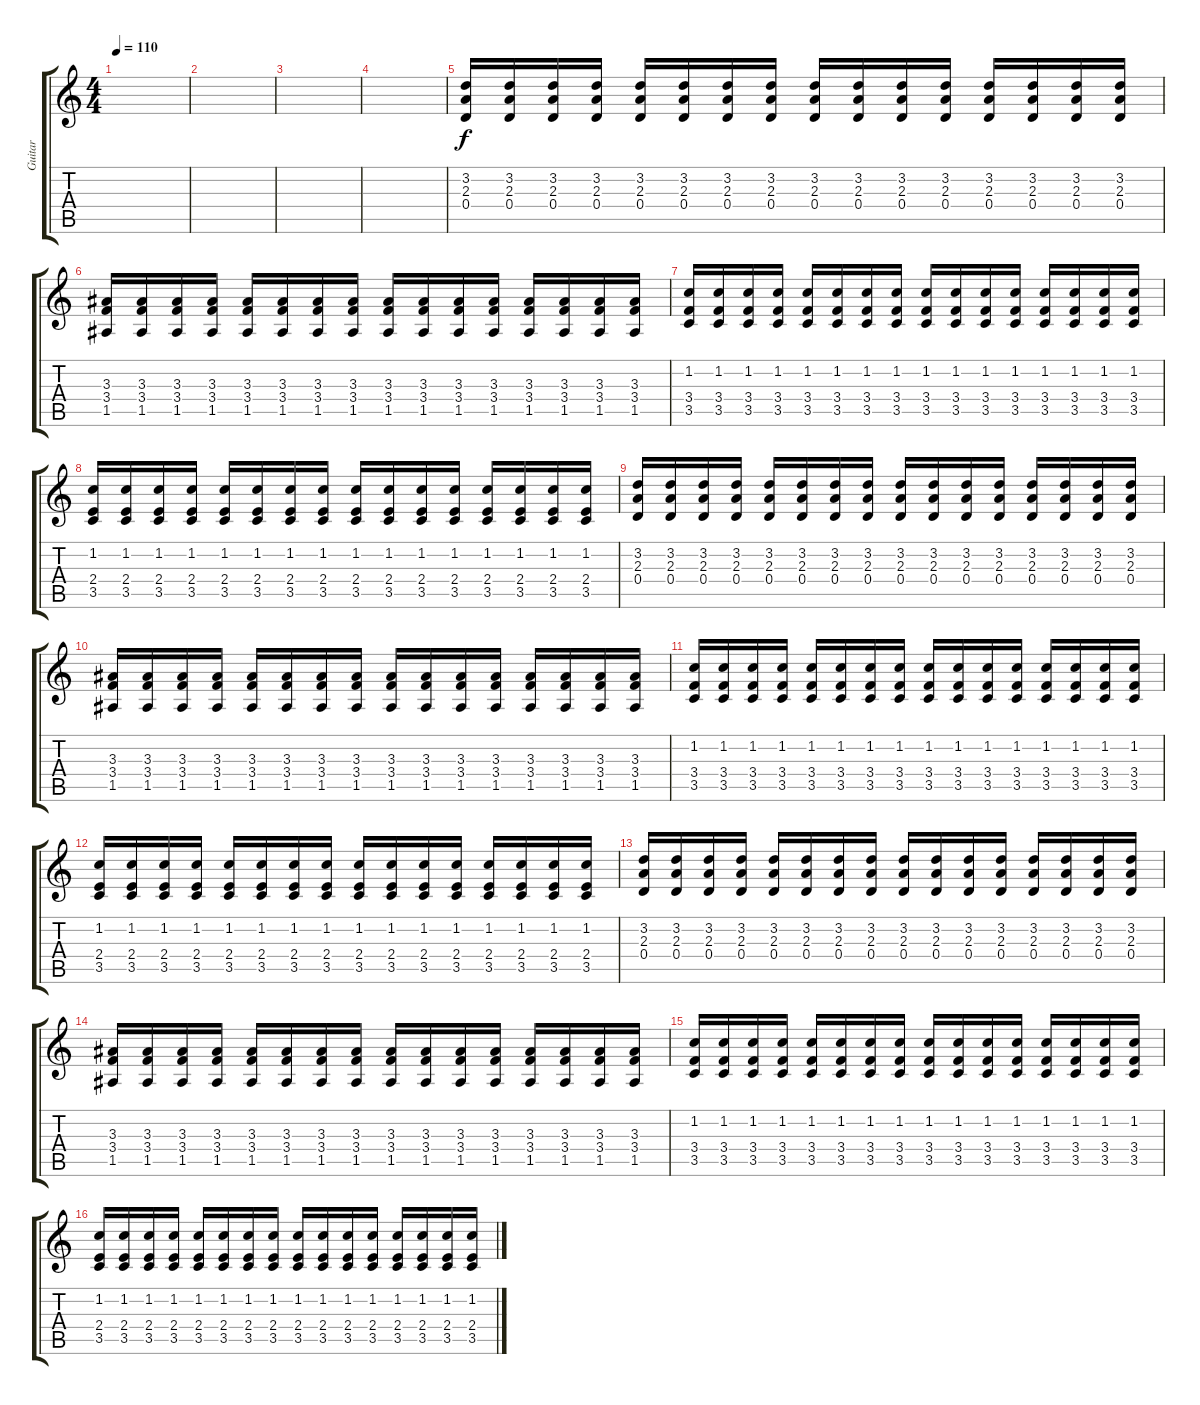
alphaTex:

\track ("Guitar" "Guitar") {instrument distortionguitar}
\staff {score tabs}
\tuning (E4 B3 G3 D3 A2 D2) {hide}
\ts (4 4)
\tempo 110
\clef g2
\ks c
|
|
|
|
(3.2 2.3 0.4).16 (3.2 2.3 0.4).16 (3.2 2.3 0.4).16 (3.2 2.3 0.4).16 (3.2 2.3 0.4).16 (3.2 2.3 0.4).16 (3.2 2.3 0.4).16 (3.2 2.3 0.4).16 (3.2 2.3 0.4).16 (3.2 2.3 0.4).16 (3.2 2.3 0.4).16 (3.2 2.3 0.4).16 (3.2 2.3 0.4).16 (3.2 2.3 0.4).16 (3.2 2.3 0.4).16 (3.2 2.3 0.4).16 |
(3.3 3.4 1.5).16 (3.3 3.4 1.5).16 (3.3 3.4 1.5).16 (3.3 3.4 1.5).16 (3.3 3.4 1.5).16 (3.3 3.4 1.5).16 (3.3 3.4 1.5).16 (3.3 3.4 1.5).16 (3.3 3.4 1.5).16 (3.3 3.4 1.5).16 (3.3 3.4 1.5).16 (3.3 3.4 1.5).16 (3.3 3.4 1.5).16 (3.3 3.4 1.5).16 (3.3 3.4 1.5).16 (3.3 3.4 1.5).16 |
(1.2 3.4 3.5).16 (1.2 3.4 3.5).16 (1.2 3.4 3.5).16 (1.2 3.4 3.5).16 (1.2 3.4 3.5).16 (1.2 3.4 3.5).16 (1.2 3.4 3.5).16 (1.2 3.4 3.5).16 (1.2 3.4 3.5).16 (1.2 3.4 3.5).16 (1.2 3.4 3.5).16 (1.2 3.4 3.5).16 (1.2 3.4 3.5).16 (1.2 3.4 3.5).16 (1.2 3.4 3.5).16 (1.2 3.4 3.5).16 |
(1.2 2.4 3.5).16 (1.2 2.4 3.5).16 (1.2 2.4 3.5).16 (1.2 2.4 3.5).16 (1.2 2.4 3.5).16 (1.2 2.4 3.5).16 (1.2 2.4 3.5).16 (1.2 2.4 3.5).16 (1.2 2.4 3.5).16 (1.2 2.4 3.5).16 (1.2 2.4 3.5).16 (1.2 2.4 3.5).16 (1.2 2.4 3.5).16 (1.2 2.4 3.5).16 (1.2 2.4 3.5).16 (1.2 2.4 3.5).16 |
(3.2 2.3 0.4).16 (3.2 2.3 0.4).16 (3.2 2.3 0.4).16 (3.2 2.3 0.4).16 (3.2 2.3 0.4).16 (3.2 2.3 0.4).16 (3.2 2.3 0.4).16 (3.2 2.3 0.4).16 (3.2 2.3 0.4).16 (3.2 2.3 0.4).16 (3.2 2.3 0.4).16 (3.2 2.3 0.4).16 (3.2 2.3 0.4).16 (3.2 2.3 0.4).16 (3.2 2.3 0.4).16 (3.2 2.3 0.4).16 |
(3.3 3.4 1.5).16 (3.3 3.4 1.5).16 (3.3 3.4 1.5).16 (3.3 3.4 1.5).16 (3.3 3.4 1.5).16 (3.3 3.4 1.5).16 (3.3 3.4 1.5).16 (3.3 3.4 1.5).16 (3.3 3.4 1.5).16 (3.3 3.4 1.5).16 (3.3 3.4 1.5).16 (3.3 3.4 1.5).16 (3.3 3.4 1.5).16 (3.3 3.4 1.5).16 (3.3 3.4 1.5).16 (3.3 3.4 1.5).16 |
(1.2 3.4 3.5).16 (1.2 3.4 3.5).16 (1.2 3.4 3.5).16 (1.2 3.4 3.5).16 (1.2 3.4 3.5).16 (1.2 3.4 3.5).16 (1.2 3.4 3.5).16 (1.2 3.4 3.5).16 (1.2 3.4 3.5).16 (1.2 3.4 3.5).16 (1.2 3.4 3.5).16 (1.2 3.4 3.5).16 (1.2 3.4 3.5).16 (1.2 3.4 3.5).16 (1.2 3.4 3.5).16 (1.2 3.4 3.5).16 |
(1.2 2.4 3.5).16 (1.2 2.4 3.5).16 (1.2 2.4 3.5).16 (1.2 2.4 3.5).16 (1.2 2.4 3.5).16 (1.2 2.4 3.5).16 (1.2 2.4 3.5).16 (1.2 2.4 3.5).16 (1.2 2.4 3.5).16 (1.2 2.4 3.5).16 (1.2 2.4 3.5).16 (1.2 2.4 3.5).16 (1.2 2.4 3.5).16 (1.2 2.4 3.5).16 (1.2 2.4 3.5).16 (1.2 2.4 3.5).16 |
(3.2 2.3 0.4).16 (3.2 2.3 0.4).16 (3.2 2.3 0.4).16 (3.2 2.3 0.4).16 (3.2 2.3 0.4).16 (3.2 2.3 0.4).16 (3.2 2.3 0.4).16 (3.2 2.3 0.4).16 (3.2 2.3 0.4).16 (3.2 2.3 0.4).16 (3.2 2.3 0.4).16 (3.2 2.3 0.4).16 (3.2 2.3 0.4).16 (3.2 2.3 0.4).16 (3.2 2.3 0.4).16 (3.2 2.3 0.4).16 |
(3.3 3.4 1.5).16 (3.3 3.4 1.5).16 (3.3 3.4 1.5).16 (3.3 3.4 1.5).16 (3.3 3.4 1.5).16 (3.3 3.4 1.5).16 (3.3 3.4 1.5).16 (3.3 3.4 1.5).16 (3.3 3.4 1.5).16 (3.3 3.4 1.5).16 (3.3 3.4 1.5).16 (3.3 3.4 1.5).16 (3.3 3.4 1.5).16 (3.3 3.4 1.5).16 (3.3 3.4 1.5).16 (3.3 3.4 1.5).16 |
(1.2 3.4 3.5).16 (1.2 3.4 3.5).16 (1.2 3.4 3.5).16 (1.2 3.4 3.5).16 (1.2 3.4 3.5).16 (1.2 3.4 3.5).16 (1.2 3.4 3.5).16 (1.2 3.4 3.5).16 (1.2 3.4 3.5).16 (1.2 3.4 3.5).16 (1.2 3.4 3.5).16 (1.2 3.4 3.5).16 (1.2 3.4 3.5).16 (1.2 3.4 3.5).16 (1.2 3.4 3.5).16 (1.2 3.4 3.5).16 |
(1.2 2.4 3.5).16 (1.2 2.4 3.5).16 (1.2 2.4 3.5).16 (1.2 2.4 3.5).16 (1.2 2.4 3.5).16 (1.2 2.4 3.5).16 (1.2 2.4 3.5).16 (1.2 2.4 3.5).16 (1.2 2.4 3.5).16 (1.2 2.4 3.5).16 (1.2 2.4 3.5).16 (1.2 2.4 3.5).16 (1.2 2.4 3.5).16 (1.2 2.4 3.5).16 (1.2 2.4 3.5).16 (1.2 2.4 3.5).16
